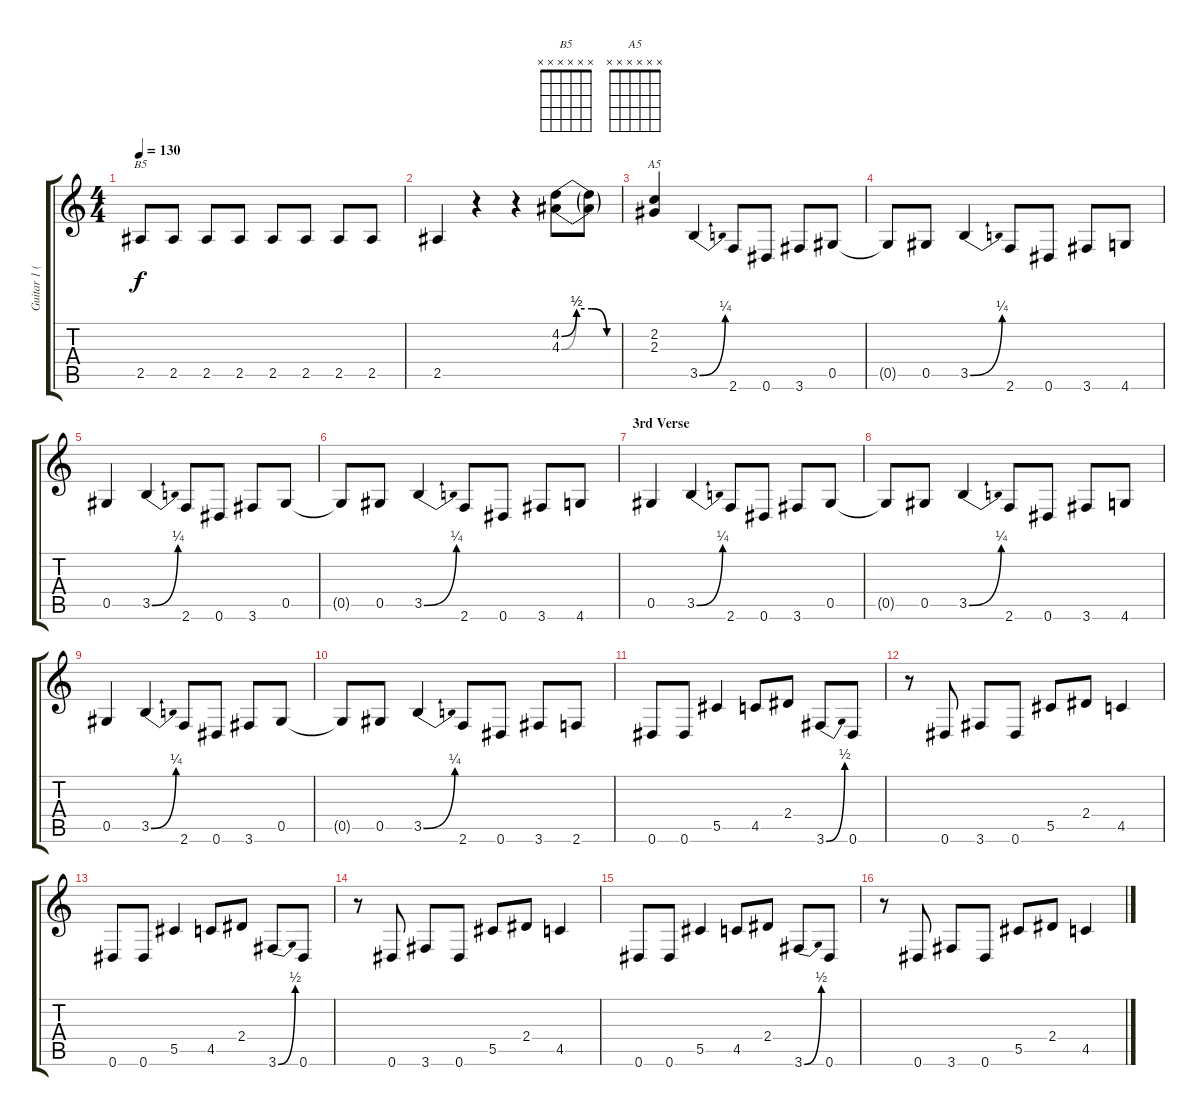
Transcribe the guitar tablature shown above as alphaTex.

\track ("Guitar 1 (Slash)" "Guitar 1 (") {instrument distortionguitar}
\staff {score tabs}
\tuning (Eb4 Bb3 Gb3 Db3 Ab2 Eb2) {hide}
\chord ("B5" x x x x x x) {firstfret 0}
\chord ("A5" x x x x x x) {firstfret 0}
\ts (4 4)
\tempo 130
\clef g2
\ks c
2.5.8{ch "B5" dy f} 2.5.8 2.5.8 2.5.8 2.5.8 2.5.8 2.5.8 2.5.8 |
2.5.4 r.4 r.4 (4.2{be (custom 0 0 15 2 30 2 45 0 60 0)} 4.3{be (custom 0 0 15 2 30 2 45 0 60 0)}).8 (4.2{t} 4.3{t}).8 |
(2.2 2.3).4{ch "A5"} 3.5{be (bend 0 0 60 1)}.4 2.6.8 0.6.8 3.6.8 0.5.8 |
0.5{t}.8 0.5.8 3.5{be (bend 0 0 60 1)}.4 2.6.8 0.6.8 3.6.8 4.6.8 |
0.5.4 3.5{be (bend 0 0 60 1)}.4 2.6.8 0.6.8 3.6.8 0.5.8 |
0.5{t}.8 0.5.8 3.5{be (bend 0 0 60 1)}.4 2.6.8 0.6.8 3.6.8 4.6.8 |
\section ("" "3rd Verse")
0.5.4 3.5{be (bend 0 0 60 1)}.4 2.6.8 0.6.8 3.6.8 0.5.8 |
0.5{t}.8 0.5.8 3.5{be (bend 0 0 60 1)}.4 2.6.8 0.6.8 3.6.8 4.6.8 |
0.5.4 3.5{be (bend 0 0 60 1)}.4 2.6.8 0.6.8 3.6.8 0.5.8 |
0.5{t}.8 0.5.8 3.5{be (bend 0 0 60 1)}.4 2.6.8 0.6.8 3.6.8 2.6.8 |
0.6.8 0.6.8 5.5.4 4.5.8 2.4.8 3.6{be (bend 0 0 60 2)}.8 0.6.8 |
r.8 0.6.8 3.6.8 0.6.8 5.5.8 2.4.8 4.5.4 |
0.6.8 0.6.8 5.5.4 4.5.8 2.4.8 3.6{be (bend 0 0 60 2)}.8 0.6.8 |
r.8 0.6.8 3.6.8 0.6.8 5.5.8 2.4.8 4.5.4 |
0.6.8 0.6.8 5.5.4 4.5.8 2.4.8 3.6{be (bend 0 0 60 2)}.8 0.6.8 |
r.8 0.6.8 3.6.8 0.6.8 5.5.8 2.4.8 4.5.4
